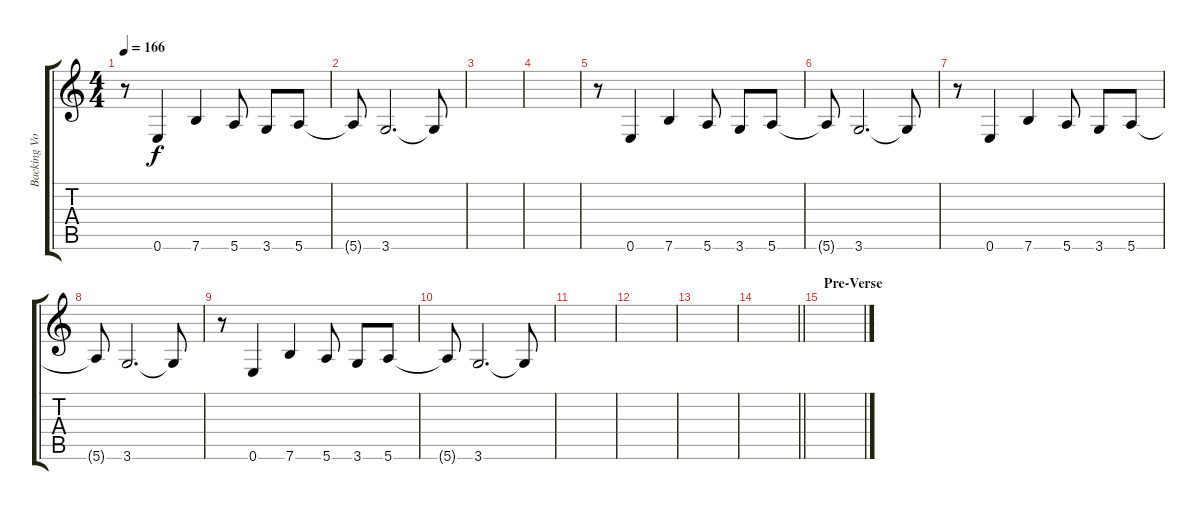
\track ("Backing Vocals" "Backing Vo") {instrument fretlessbass}
\staff {score tabs}
\tuning (E4 B3 G3 D3 A2 E2) {hide}
\ts (4 4)
\tempo 166
\clef g2
\ks c
r.8{dy f} 0.6.4 7.6.4 5.6.8 3.6.8 5.6.8 |
5.6{t}.8 3.6.2{d} 3.6{t}.8 |
|
|
r.8 0.6.4 7.6.4 5.6.8 3.6.8 5.6.8 |
5.6{t}.8 3.6.2{d} 3.6{t}.8 |
r.8 0.6.4 7.6.4 5.6.8 3.6.8 5.6.8 |
5.6{t}.8 3.6.2{d} 3.6{t}.8 |
r.8 0.6.4 7.6.4 5.6.8 3.6.8 5.6.8 |
5.6{t}.8 3.6.2{d} 3.6{t}.8 |
|
|
|
\barLineRight lightlight
|
\section ("" "Pre-Verse")
